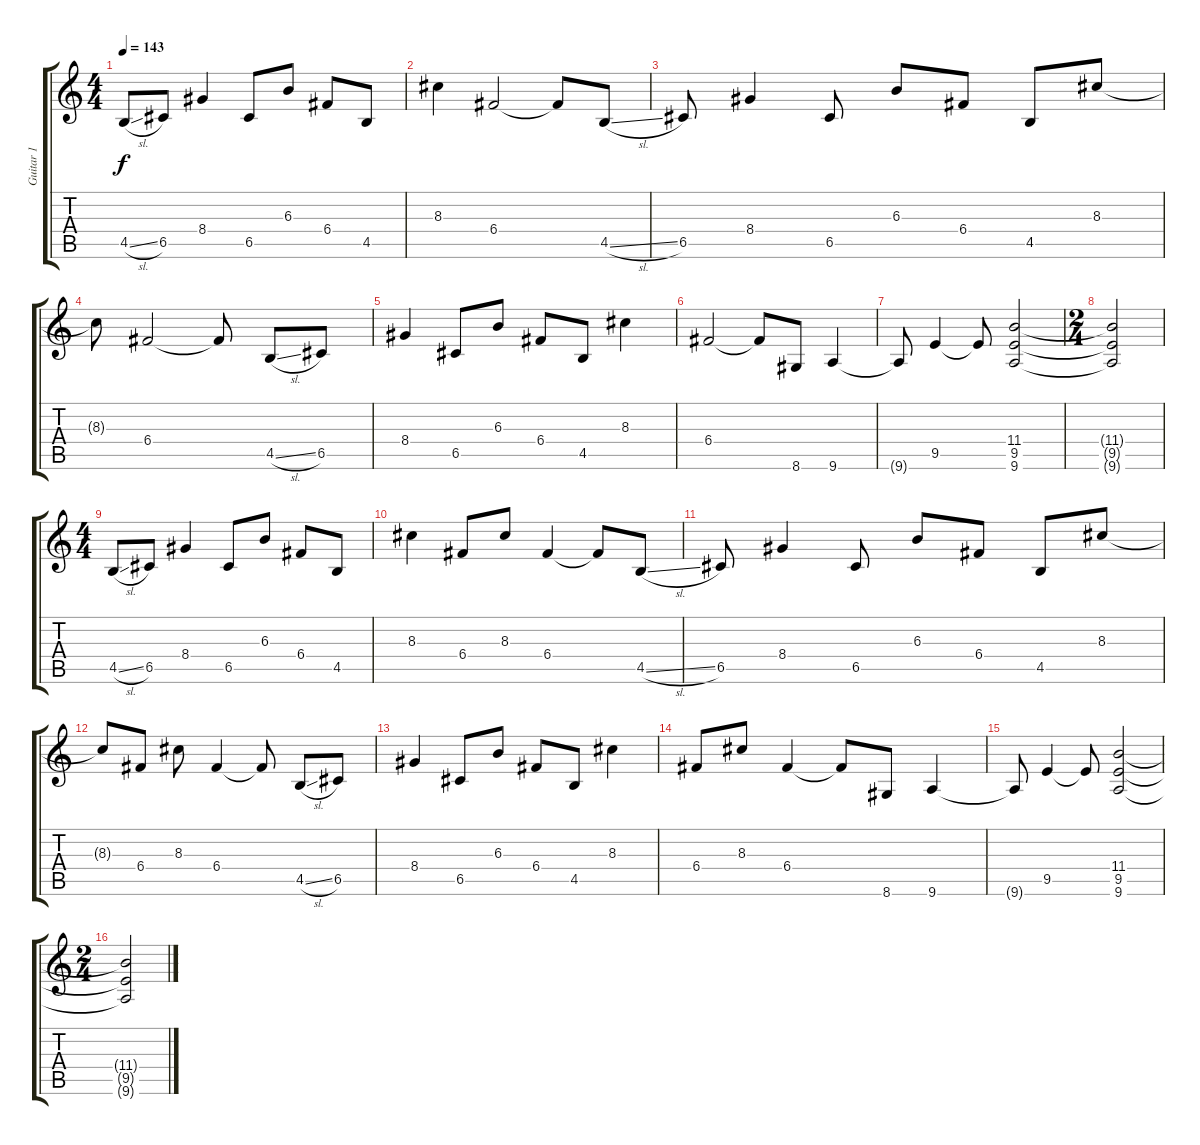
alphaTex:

\track ("Guitar 1" "Guitar 1") {instrument overdrivenguitar}
\staff {score tabs}
\tuning (D4 A3 F3 C3 G2 C2) {hide}
\ts (4 4)
\tempo 143
\clef g2
\ks c
4.5{sl}.8{dy f instrument electricguitarclean} 6.5.8 8.4.4 6.5.8 6.3.8 6.4.8 4.5.8 |
8.3.4{instrument electricguitarclean} 6.4.2 6.4{t}.8 4.5{sl}.8 |
6.5.8{instrument electricguitarclean} 8.4.4 6.5.8 6.3.8 6.4.8 4.5.8 8.3.8 |
8.3{t}.8{instrument electricguitarclean} 6.4.2 6.4{t}.8 4.5{sl}.8 6.5.8 |
8.4.4{instrument electricguitarclean} 6.5.8 6.3.8 6.4.8 4.5.8 8.3.4 |
6.4.2{instrument electricguitarclean} 6.4{t}.8 8.6.8 9.6.4 |
9.6{t}.8{instrument electricguitarclean} 9.5.4 9.5{t}.8 (11.4 9.5 9.6).2 |
\ts (2 4)
(11.4{t} 9.5{t} 9.6{t}).2 |
\ts (4 4)
4.5{sl}.8{instrument electricguitarclean} 6.5.8 8.4.4 6.5.8 6.3.8 6.4.8 4.5.8 |
8.3.4{instrument electricguitarclean} 6.4.8 8.3.8 6.4.4 6.4{t}.8 4.5{sl}.8 |
6.5.8{instrument electricguitarclean} 8.4.4 6.5.8 6.3.8 6.4.8 4.5.8 8.3.8 |
8.3{t}.8{instrument electricguitarclean} 6.4.8 8.3.8 6.4.4 6.4{t}.8 4.5{sl}.8 6.5.8 |
8.4.4{instrument electricguitarclean} 6.5.8 6.3.8 6.4.8 4.5.8 8.3.4 |
6.4.8{instrument electricguitarclean} 8.3.8 6.4.4 6.4{t}.8 8.6.8 9.6.4 |
9.6{t}.8{instrument electricguitarclean} 9.5.4 9.5{t}.8 (11.4 9.5 9.6).2 |
\ts (2 4)
(11.4{t} 9.5{t} 9.6{t}).2
